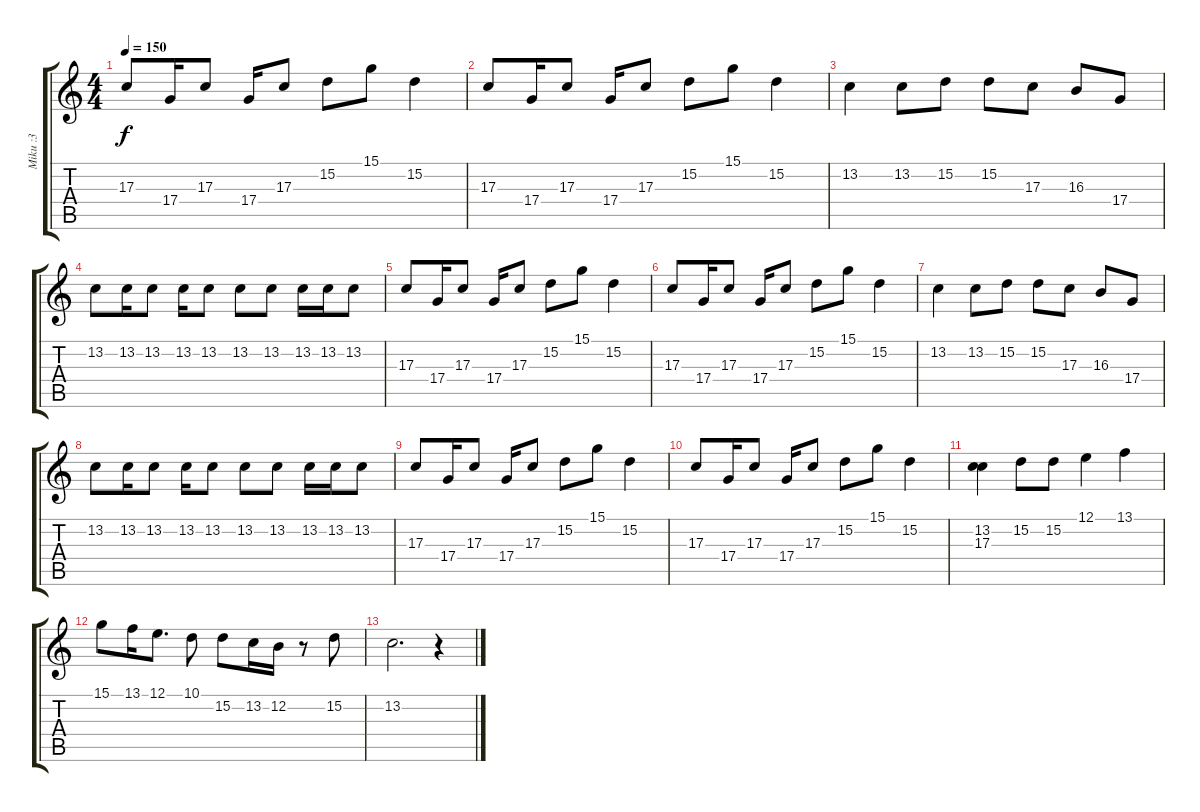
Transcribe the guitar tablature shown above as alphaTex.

\track ("Miku :3" "Miku :3") {instrument lead1square}
\staff {score tabs}
\tuning (E4 B3 G3 D3 A2 E2) {hide}
\ts (4 4)
\tempo 150
\clef g2
\ks c
17.3.8{dy f} 17.4.16 17.3.8 17.4.16 17.3.8 15.2.8 15.1.8 15.2.4 |
17.3.8 17.4.16 17.3.8 17.4.16 17.3.8 15.2.8 15.1.8 15.2.4 |
13.2.4 13.2.8 15.2.8 15.2.8 17.3.8 16.3.8 17.4.8 |
13.2.8 13.2.16 13.2.8 13.2.16 13.2.8 13.2.8 13.2.8 13.2.16 13.2.16 13.2.8 |
17.3.8 17.4.16 17.3.8 17.4.16 17.3.8 15.2.8 15.1.8 15.2.4 |
17.3.8 17.4.16 17.3.8 17.4.16 17.3.8 15.2.8 15.1.8 15.2.4 |
13.2.4 13.2.8 15.2.8 15.2.8 17.3.8 16.3.8 17.4.8 |
13.2.8 13.2.16 13.2.8 13.2.16 13.2.8 13.2.8 13.2.8 13.2.16 13.2.16 13.2.8 |
17.3.8 17.4.16 17.3.8 17.4.16 17.3.8 15.2.8 15.1.8 15.2.4 |
17.3.8 17.4.16 17.3.8 17.4.16 17.3.8 15.2.8 15.1.8 15.2.4 |
(13.2 17.3).4 15.2.8 15.2.8 12.1.4 13.1.4 |
15.1.8 13.1.16 12.1.8{d} 10.1.8 15.2.8 13.2.16 12.2.16 r.8 15.2.8 |
13.2.2{d} r.4
